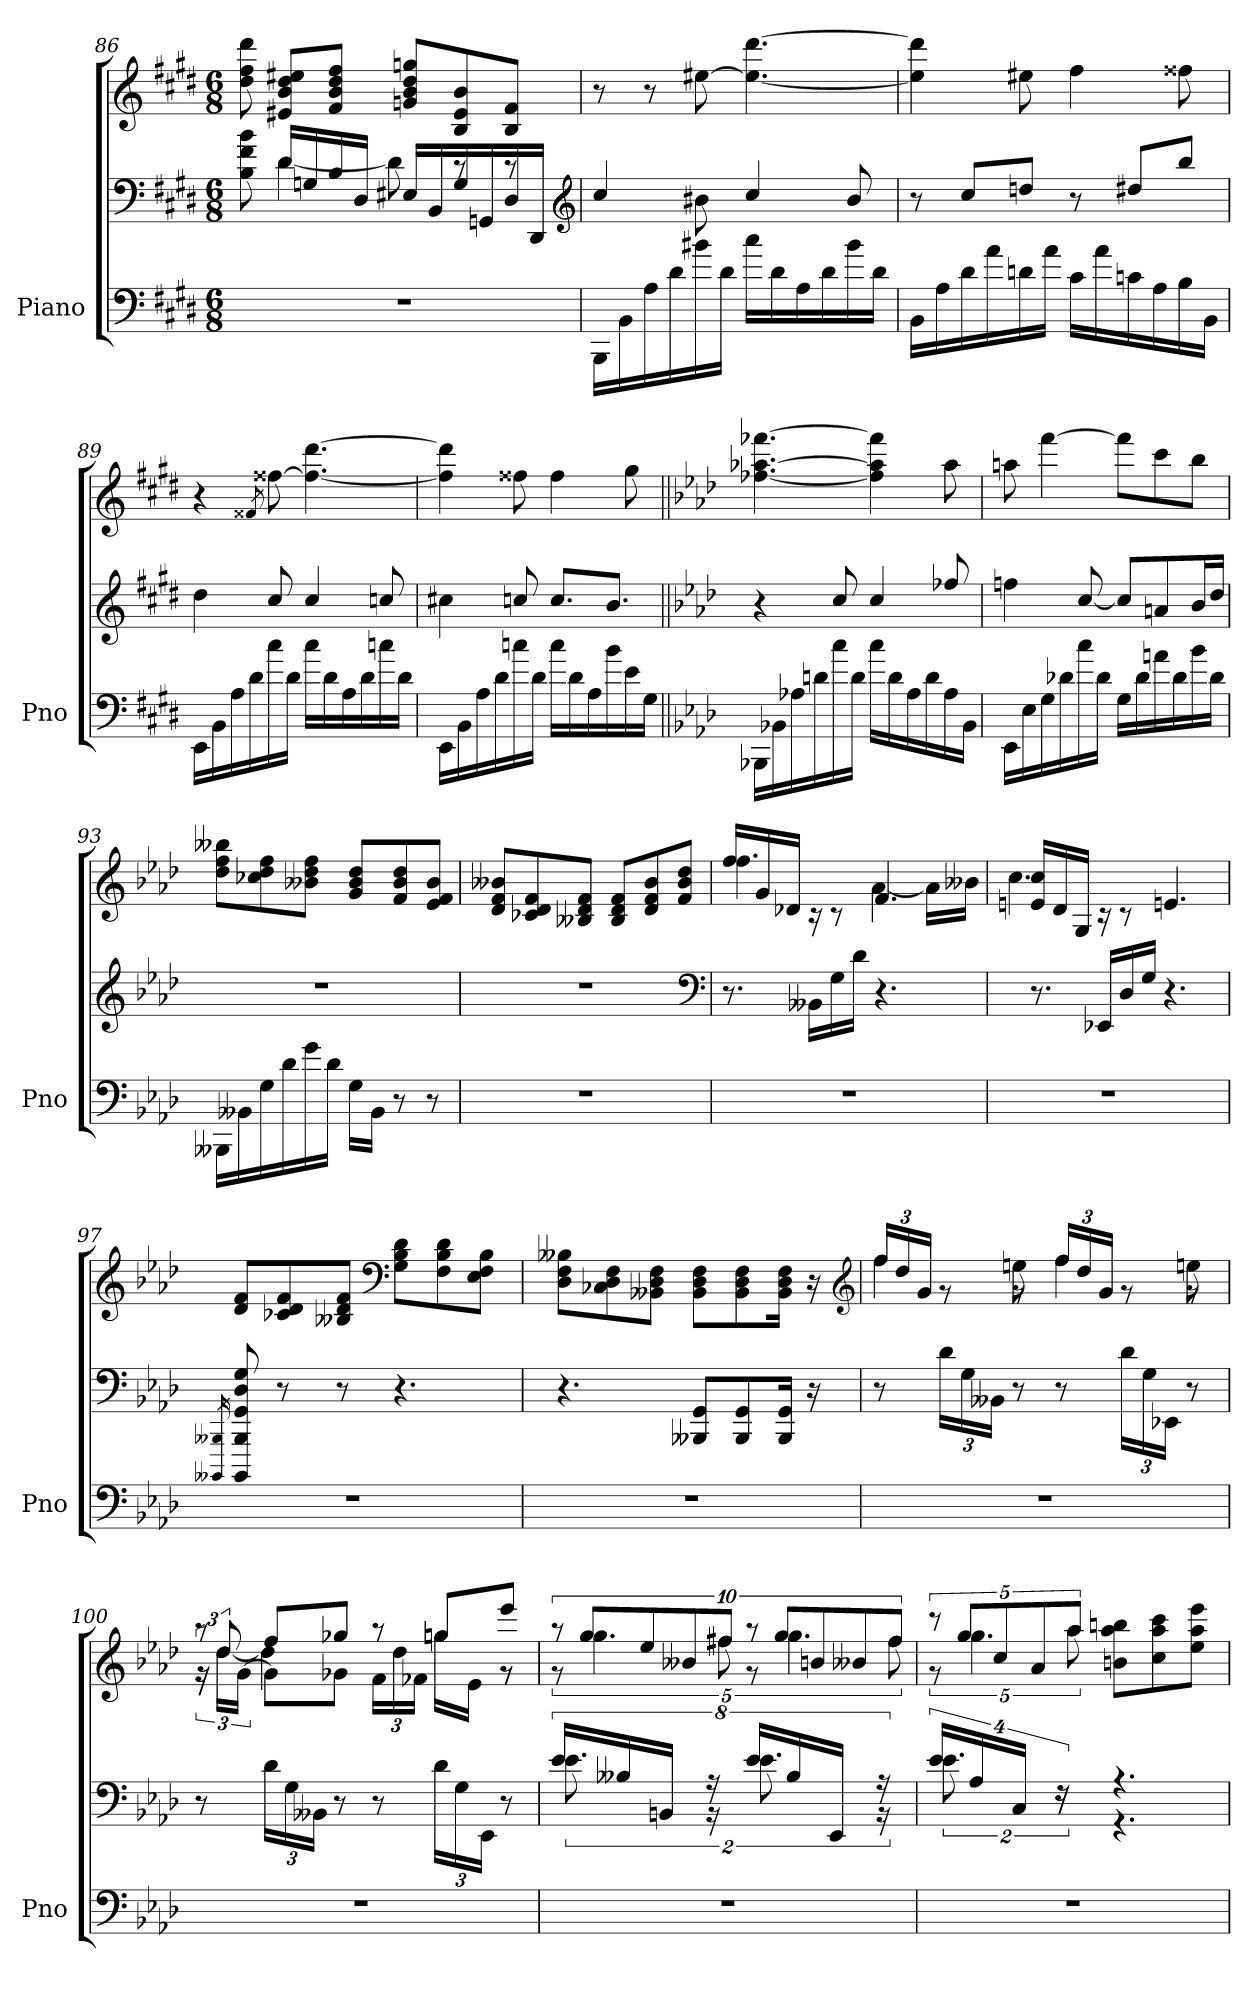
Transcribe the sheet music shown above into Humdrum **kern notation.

**kern	**kern	**kern
*part1	*part1	*part1
*staff3	*staff2	*staff1
*I"Piano	*	*
*I'Pno	*	*
*clefF4	*clefF4	*clefG2
*k[f#c#g#d#]	*k[f#c#g#d#]	*k[f#c#g#d#]
*M6/8	*M6/8	*M6/8
=86	=86	=86
*	*^	*
2.r	8ryy	8B 8f# 8b	8dd# 8ff# 8ddd#
.	16d#LL	[4d#	8e#X/ 8b/ 8dd#/ 8ee#X/L
.	16Gn	.	.
.	16B	.	8f# 8b 8dd# 8ff#J
.	16D#JJ	.	.
.	16E#XLL	8d#]	8gn 8b 8dd# 8ggnL
.	16BB	.	.
.	16G	8rc	8B 8e# 8b
.	16GGn	.	.
.	16D#	8rc	8B 8f#J
.	16DD#JJ	.	.
*	*v	*v	*
*	*clefG2	*
=87	=87	=87
16BBBLL	4cc#/	8r
16BB	.	.
16A	.	8r
16d#	.	.
16b#X	8b#X	[8ee#X
16d#\JJ	.	.
16cc#\LL	4cc#/	4.ee#_ [4.ddd#
16d#\	.	.
16A	.	.
16d#\	.	.
16b#\	8b#/	.
16d#\JJ	.	.
=88	=88	=88
16BBLL	8r	4ee#] 4ddd#]
16A	.	.
16d#\	8cc#/L	.
16a\	.	.
16dn\	8ddn/J	8ee#X
16a\JJ	.	.
16c#\LL	8r	4ff#
16a\	.	.
16cn\	8dd#X/L	.
16A	.	.
16B	8bbJ	8ff##X
16BBJJ	.	.
=89	=89	=89
16EELL	4dd#	4r
16BB	.	.
16A	.	.
16d#\	.	.
.	.	8qf##X
16cc#\	8cc#/	[8ff##X
16d#\JJ	.	.
16cc#\LL	4cc#/	4.ff##_ [4.ddd#
16d#\	.	.
16A	.	.
16d#\	.	.
16ccn\	8ccn/	.
16d#\JJ	.	.
=90	=90	=90
16EELL	4cc#X	4ff##] 4ddd#]
16BB	.	.
16A	.	.
16d#\	.	.
16ccn\	8ccn/	8ff##X
16d#\JJ	.	.
16cc\LL	8.cc/L	4ff##
16d#\	.	.
16A	.	.
16b\	8.b/J	.
16e\	.	8gg#
16G#JJ	.	.
=91||	=91||	=91||
*k[b-e-a-d-]	*k[b-e-a-d-]	*k[b-e-a-d-]
16BBB-XLL	4r	[4.ff-X [4.aa-X [4.fff-X
16BB-X	.	.
16A-X	.	.
16dn\	.	.
16cc\	8cc/	.
16d\JJ	.	.
16cc\LL	4cc/	4ff-] 4aa-] 4fff-]
16d\	.	.
16A-	.	.
16d\	.	.
16A-	8ff-X/	8aa-
16BB-JJ	.	.
=92	=92	=92
16EE-LL	4ffn	8aan
16E-	.	.
16G	.	[4fff
16d-X	.	.
16cc\	[8cc/	.
16d-\JJ	.	.
16GLL	8ccL]	8fffL]
16d-	.	.
16an\	8an/	8ccc
16d-\	.	.
16b-\	16b-/L	8bb-J
16d-\JJ	16dd-/JJ	.
=93	=93	=93
16BBB--XLL	2.r	8dd- 8ff 8bb--XL
16BB--X	.	.
16G	.	8cc-X 8dd- 8ff
16d-\	.	.
16g\	.	8b--X 8dd- 8ffJ
16d-\JJ	.	.
16GLL	.	8g 8b-- 8dd-L
16BB--JJ	.	.
8r	.	8f 8b-- 8dd-
8r	.	8e- 8f 8b--J
=94	=94	=94
2.r	2.r	8d- 8f 8b--XL
.	.	8c-X 8d- 8f
.	.	8B--X 8d- 8fJ
.	.	8B-- 8d- 8fL
.	.	8d- 8f 8b--
.	.	8f 8b-- 8dd-J
*	*clefF4	*
=95	=95	=95
*	*	*^
2.r	8.r	16ffLL	4.ff
.	.	16g	.
.	.	16d-XJJ	.
.	16BB--XLL	16rc	.
.	16G	8rc	.
.	16d-JJ	.	.
.	4.r	4.f	[4a-
.	.	.	16a-LL]
.	.	.	16b--XJJ
=96	=96	=96	=96
2.r	8.r	16en 16ccLL	4.cc
.	.	16d-	.
.	.	16GJJ	.
.	16EE-XLL	16rc	.
.	16D-	8rc	.
.	16GJJ	.	.
.	4.r	4.ryy	4.en
*	*	*v	*v
=97	=97	=97
.	16qBBBB--X 16qBBB--X	.
2.r	8BBBB--] 8BBB--] 8GG 8D- 8G	8d- 8fL
.	8r	8c-X 8d- 8f
.	8r	8B--X 8d- 8fJ
*	*	*clefF4
.	4.r	8G 8B-- 8d-L
.	.	8F 8B-- 8d-
.	.	8E- 8F 8B--J
=98	=98	=98
2.r	4.r	8D- 8F 8B--XL
.	.	8C-X 8D- 8F
.	.	8BB--X 8D- 8FJ
.	8BBB--X 8GGL	8BB-- 8D- 8FL
.	8BBB-- 8GG	8BB-- 8D- 8F
.	16BBB-- 16GGJk	16BB-- 16D- 16FJk
.	16r	16r
*	*	*clefG2
=99	=99	=99
*	*	*^
2.r	8r	24ffLL	4ff
.	.	24dd-	.
.	.	24gJJ	.
.	24d-LL	8rg	.
.	24G	.	.
.	24BB--XJJ	.	.
.	8r	8rg	8een
.	8r	24ffLL	4ff
.	.	24dd-	.
.	.	24gJJ	.
.	24d-LL	8rg	.
.	24G	.	.
.	24EE-XJJ	.	.
.	8r	8rg	8een
=100	=100	=100	=100
*	*	*	*^
2.r	8r	24rg	24rg	8raa
.	.	24dd-\LL	[12dd-/	.
.	.	[24gJJ	.	.
.	24d-LL	8g\L]	4dd-]	8ffL
.	24G	.	.	.
.	24BB--XJJ	.	.	.
.	8r	8g-XJ	.	8gg-XJ
.	8r	24f\LL	4ryy	8raa
.	.	24dd-	.	.
.	.	24f-XJJ	.	.
.	24d-LL	16ggn\LL	.	8ggnL
.	24G	.	.	.
.	.	16e-JJ	.	.
.	24EE-JJ	.	.	.
.	8r	8rg	8rg	8eee-J
*	*	*	*v	*v
=101	=101	=101	=101
*	*^	*	*
2.r	32%3e-LL	16%3.e-	40%3r	40%3r
.	.	.	40%3ggL	20%3.gg
.	32%3B--X	.	.	.
.	.	.	40%3ee-	.
.	32%3BBnJJ	.	.	.
.	.	.	40%3b--X	.
.	32%3r	32%3r	.	.
.	.	.	40%3ff#XJ	40%3ff#X
.	32%3e-LL	16%3.e-	40%3r	40%3r
.	.	.	40%3ggL	20%3.gg
.	32%3B--	.	.	.
.	.	.	40%3bn	.
.	32%3EE-JJ	.	.	.
.	.	.	40%3b--X	.
.	32%3r	32%3r	.	.
.	.	.	40%3ff#J	40%3ff#
=102	=102	=102	=102	=102
2.r	32%3e-LL	16%3.e-	40%3r	40%3r
.	.	.	40%3ggL	20%3.gg
.	32%3A-	.	.	.
.	.	.	40%3cc	.
.	32%3CJJ	.	.	.
.	.	.	40%3a-	.
.	32%3rF	32%3rF	.	.
.	.	.	40%3aa-J	40%3aa-
.	4.r	4.r	4.ryy	8bn 8aa- 8bbnL
.	.	.	.	8cc 8aa- 8ccc
.	.	.	.	8ee- 8aa- 8eee-J
*	*v	*v	*	*
*	*	*v	*v
=	=	=
*-	*-	*-
